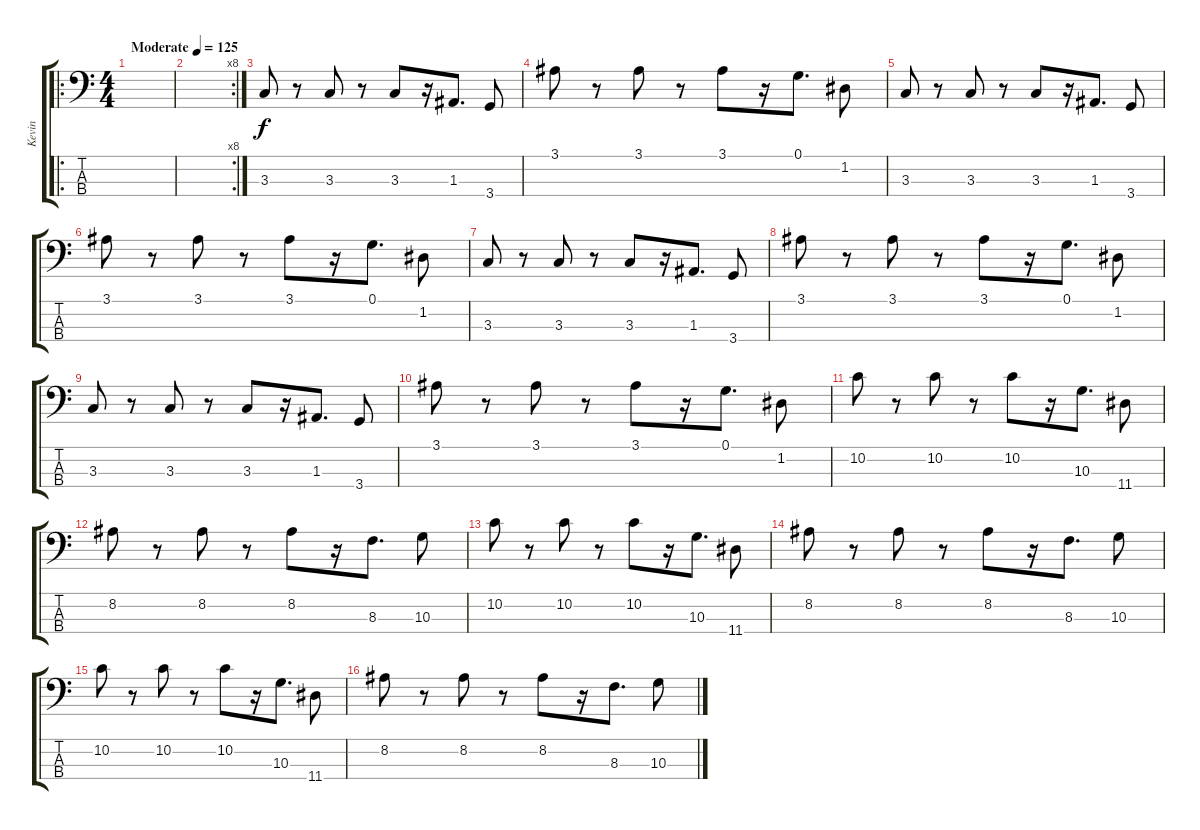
\track ("Kevin" "Kevin") {instrument electricbassfinger}
\staff {score tabs}
\tuning (G2 D2 A1 E1) {hide}
\ro
\ts (4 4)
\tempo (125 "Moderate")
\clef f4
\ks c
|
\rc 8
|
3.3.8 r.8 3.3.8 r.8 3.3.8 r.16 1.3.8{d} 3.4.8 |
3.1.8 r.8 3.1.8 r.8 3.1.8 r.16 0.1.8{d} 1.2.8 |
3.3.8 r.8 3.3.8 r.8 3.3.8 r.16 1.3.8{d} 3.4.8 |
3.1.8 r.8 3.1.8 r.8 3.1.8 r.16 0.1.8{d} 1.2.8 |
3.3.8 r.8 3.3.8 r.8 3.3.8 r.16 1.3.8{d} 3.4.8 |
3.1.8 r.8 3.1.8 r.8 3.1.8 r.16 0.1.8{d} 1.2.8 |
3.3.8 r.8 3.3.8 r.8 3.3.8 r.16 1.3.8{d} 3.4.8 |
3.1.8 r.8 3.1.8 r.8 3.1.8 r.16 0.1.8{d} 1.2.8 |
10.2.8 r.8 10.2.8 r.8 10.2.8 r.16 10.3.8{d} 11.4.8 |
8.2.8 r.8 8.2.8 r.8 8.2.8 r.16 8.3.8{d} 10.3.8 |
10.2.8 r.8 10.2.8 r.8 10.2.8 r.16 10.3.8{d} 11.4.8 |
8.2.8 r.8 8.2.8 r.8 8.2.8 r.16 8.3.8{d} 10.3.8 |
10.2.8 r.8 10.2.8 r.8 10.2.8 r.16 10.3.8{d} 11.4.8 |
8.2.8 r.8 8.2.8 r.8 8.2.8 r.16 8.3.8{d} 10.3.8
